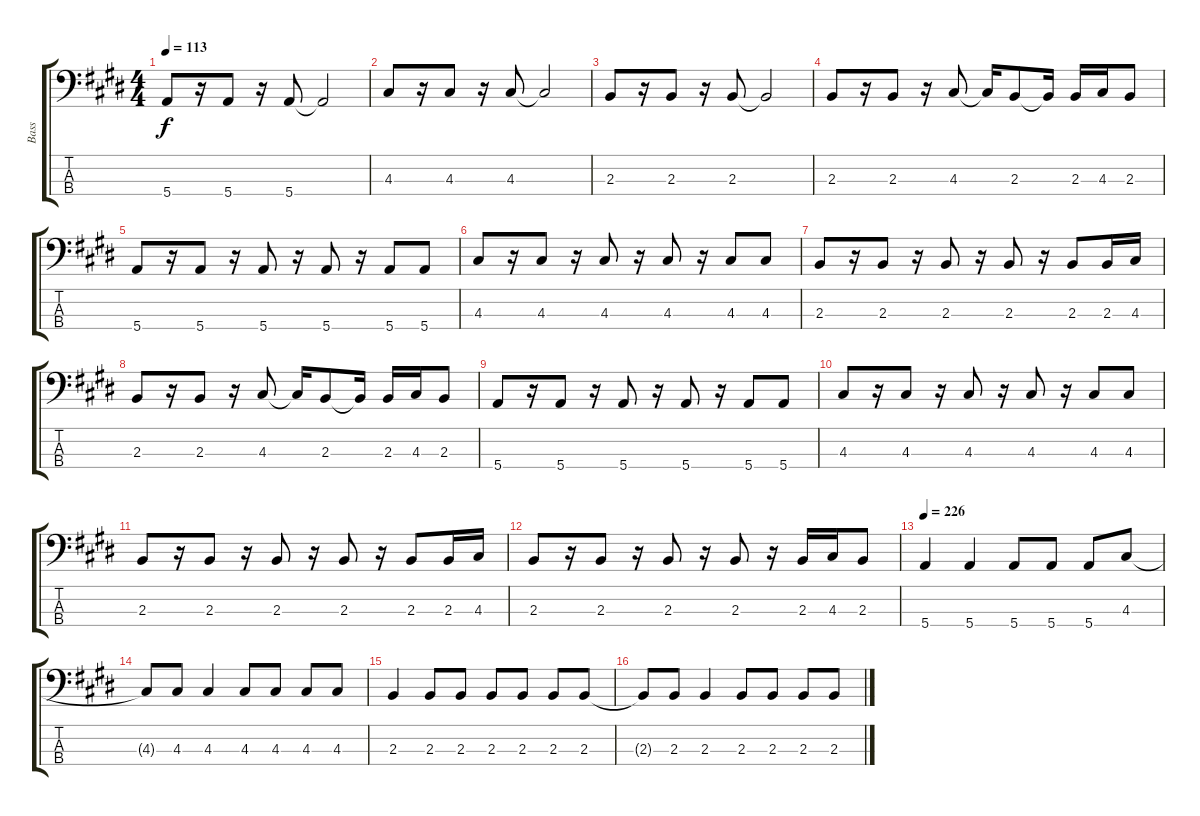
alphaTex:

\track ("Bass" "Bass") {instrument electricbassfinger}
\staff {score tabs}
\tuning (G2 D2 A1 E1) {hide}
\ts (4 4)
\tempo 113
\clef f4
\ks e
5.4.8{dy f} r.16 5.4.8 r.16 5.4.8 5.4{t}.2 |
4.3.8 r.16 4.3.8 r.16 4.3.8 4.3{t}.2 |
2.3.8 r.16 2.3.8 r.16 2.3.8 2.3{t}.2 |
2.3.8 r.16 2.3.8 r.16 4.3.8 4.3{t}.16 2.3.8 2.3{t}.16 2.3.16 4.3.16 2.3.8 |
5.4.8 r.16 5.4.8 r.16 5.4.8 r.16 5.4.8 r.16 5.4.8 5.4.8 |
4.3.8 r.16 4.3.8 r.16 4.3.8 r.16 4.3.8 r.16 4.3.8 4.3.8 |
2.3.8 r.16 2.3.8 r.16 2.3.8 r.16 2.3.8 r.16 2.3.8 2.3.16 4.3.16 |
2.3.8 r.16 2.3.8 r.16 4.3.8 4.3{t}.16 2.3.8 2.3{t}.16 2.3.16 4.3.16 2.3.8 |
5.4.8 r.16 5.4.8 r.16 5.4.8 r.16 5.4.8 r.16 5.4.8 5.4.8 |
4.3.8 r.16 4.3.8 r.16 4.3.8 r.16 4.3.8 r.16 4.3.8 4.3.8 |
2.3.8 r.16 2.3.8 r.16 2.3.8 r.16 2.3.8 r.16 2.3.8 2.3.16 4.3.16 |
2.3.8 r.16 2.3.8 r.16 2.3.8 r.16 2.3.8 r.16 2.3.16 4.3.16 2.3.8 |
\tempo 226
5.4.4 5.4.4 5.4.8 5.4.8 5.4.8 4.3.8 |
4.3{t}.8 4.3.8 4.3.4 4.3.8 4.3.8 4.3.8 4.3.8 |
2.3.4 2.3.8 2.3.8 2.3.8 2.3.8 2.3.8 2.3.8 |
2.3{t}.8 2.3.8 2.3.4 2.3.8 2.3.8 2.3.8 2.3.8
